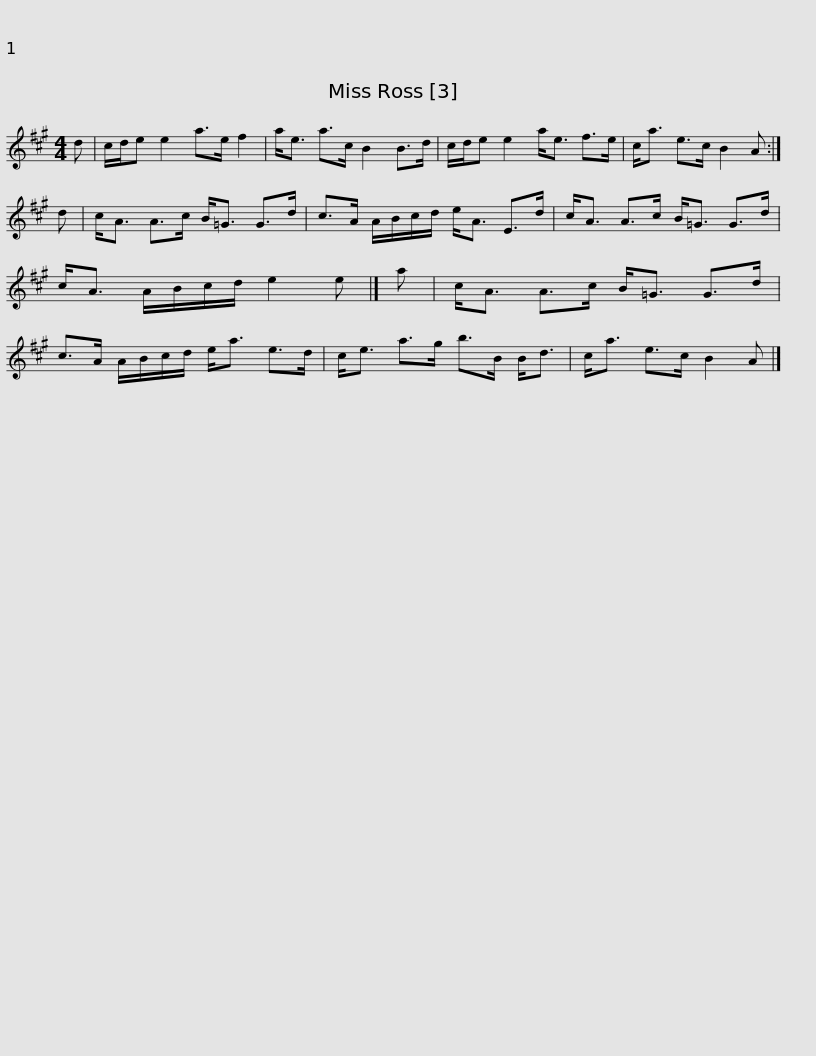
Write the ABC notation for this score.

X:1
L:1/8
M:4/4
I:linebreak $
K:A
V:1 treble
V:1
 d | c/d/e e2 a>e f2 | a<e a>c B2 B>d | c/d/e e2 a<e f>e | c<a e>c B2 A :| %5
 d |$ c<A A>c B<=G G>d | c>A A/B/c/d/ e<A E>d | c<A A>c B<=G G>d | c<A A/B/c/d/ e2 e |] %10
 a |$ c<A A>c B<=G G>d | c>A A/B/c/d/ e<a e>d | c<e a>g b>B B<d | c<a e>c B2 A |] %15
